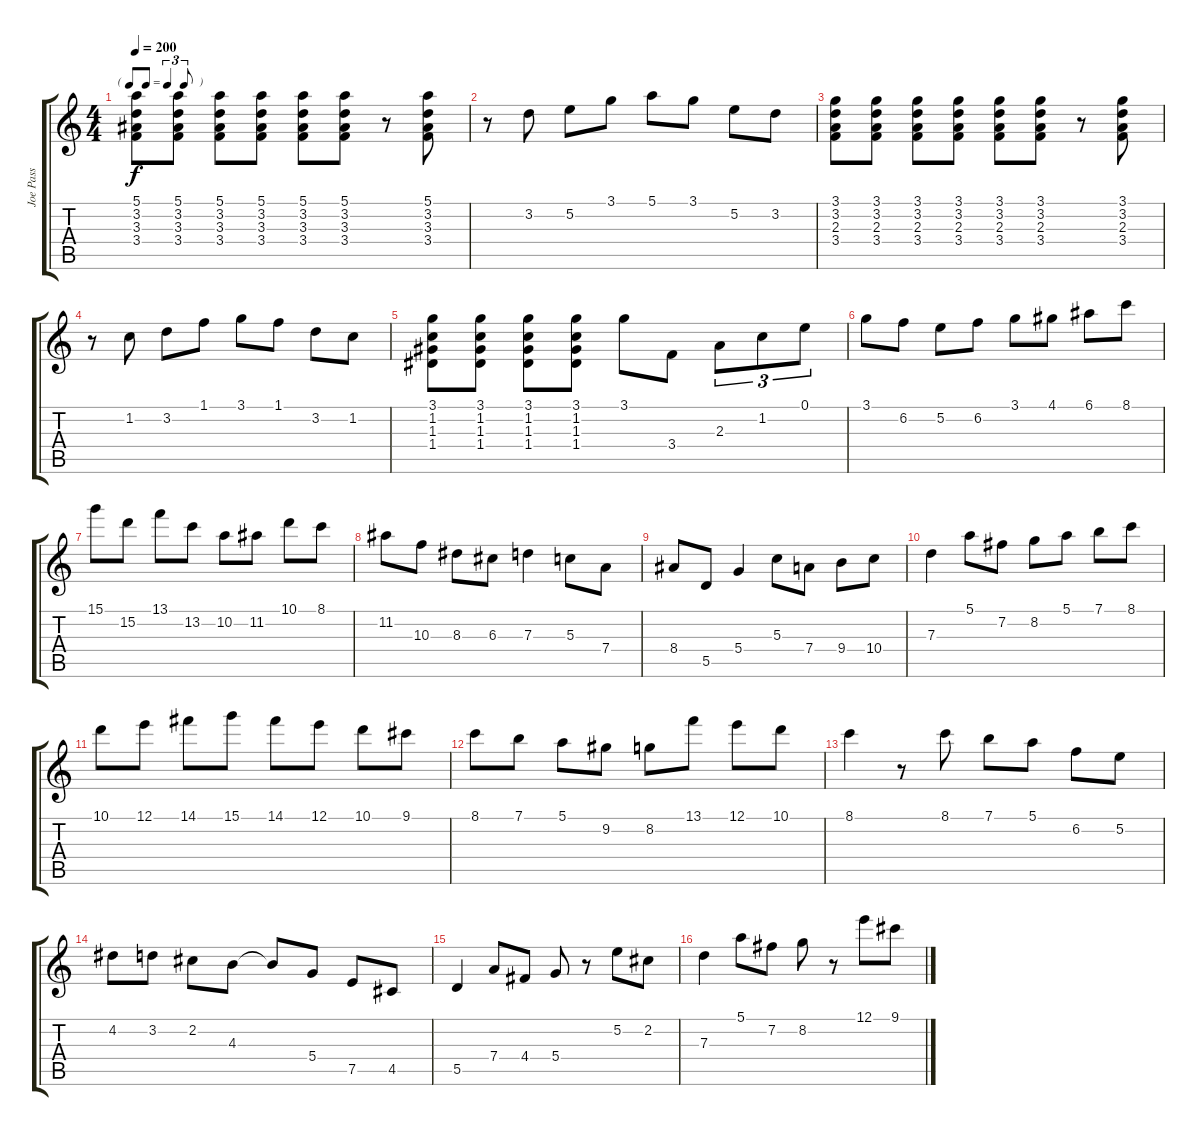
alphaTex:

\track ("Joe Pass" "Joe Pass") {instrument electricguitarjazz}
\staff {score tabs}
\tuning (E4 B3 G3 D3 A2 E2) {hide}
\ts (4 4)
\tf triplet8th
\tempo 200
\clef g2
\ks c
(5.1 3.2 3.3 3.4).8{dy f} (5.1 3.2 3.3 3.4).8 (5.1 3.2 3.3 3.4).8 (5.1 3.2 3.3 3.4).8 (5.1 3.2 3.3 3.4).8 (5.1 3.2 3.3 3.4).8 r.8 (5.1 3.2 3.3 3.4).8 |
r.8 3.2.8 5.2.8 3.1.8 5.1.8 3.1.8 5.2.8 3.2.8 |
(3.1 3.2 2.3 3.4).8 (3.1 3.2 2.3 3.4).8 (3.1 3.2 2.3 3.4).8 (3.1 3.2 2.3 3.4).8 (3.1 3.2 2.3 3.4).8 (3.1 3.2 2.3 3.4).8 r.8 (3.1 3.2 2.3 3.4).8 |
r.8 1.2.8 3.2.8 1.1.8 3.1.8 1.1.8 3.2.8 1.2.8 |
(3.1 1.2 1.3 1.4).8 (3.1 1.2 1.3 1.4).8 (3.1 1.2 1.3 1.4).8 (3.1 1.2 1.3 1.4).8 3.1.8 3.4.8 2.3.8{tu (3 2)} 1.2.8{tu (3 2)} 0.1.8{tu (3 2)} |
3.1.8 6.2.8 5.2.8 6.2.8 3.1.8 4.1.8 6.1.8 8.1.8 |
15.1.8 15.2.8 13.1.8 13.2.8 10.2.8 11.2.8 10.1.8 8.1.8 |
11.2.8 10.3.8 8.3.8 6.3.8 7.3.4 5.3.8 7.4.8 |
8.4.8 5.5.8 5.4.4 5.3.8 7.4.8 9.4.8 10.4.8 |
7.3.4 5.1.8 7.2.8 8.2.8 5.1.8 7.1.8 8.1.8 |
10.1.8 12.1.8 14.1.8 15.1.8 14.1.8 12.1.8 10.1.8 9.1.8 |
8.1.8 7.1.8 5.1.8 9.2.8 8.2.8 13.1.8 12.1.8 10.1.8 |
8.1.4 r.8 8.1.8 7.1.8 5.1.8 6.2.8 5.2.8 |
4.2.8 3.2.8 2.2.8 4.3.8 4.3{t}.8 5.4.8 7.5.8 4.5.8 |
5.5.4 7.4.8 4.4.8 5.4.8 r.8 5.2.8 2.2.8 |
7.3.4 5.1.8 7.2.8 8.2.8 r.8 12.1.8 9.1.8
